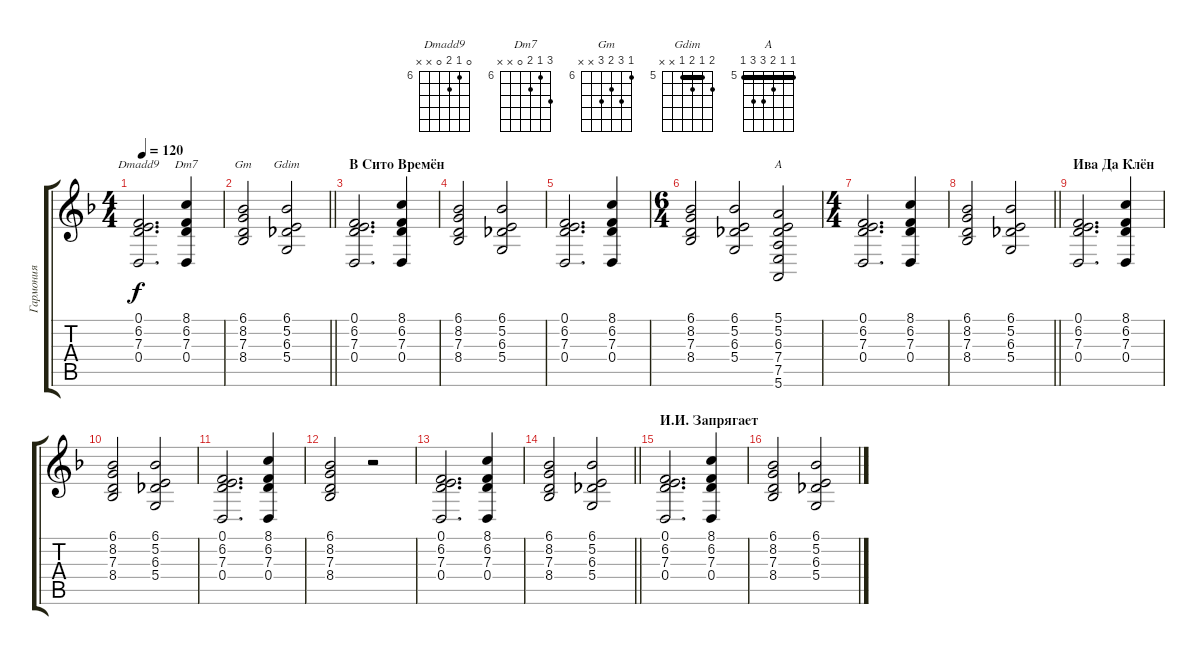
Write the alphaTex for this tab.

\track ("Гармония" "Гармония") {instrument orchestralharp}
\staff {score tabs}
\tuning (E4 B3 G3 D3 A2 E2) {hide}
\chord ("Dmadd9" 0 6 7 0 x x) {firstfret 6}
\chord ("Dm7" 8 6 7 0 x x) {firstfret 6}
\chord ("Gm" 6 8 7 8 x x) {firstfret 6}
\chord ("Gdim" 6 5 6 5 x x) {firstfret 5 barre 5}
\chord ("A" 5 5 6 7 7 5) {firstfret 5 barre 5}
\ts (4 4)
\tempo 120
\clef g2
\ks dminor
(0.1 6.2 7.3 0.4).2{d ch "Dmadd9" dy f} (8.1 6.2 7.3 0.4).4{ch "Dm7"} |
\barLineRight lightlight
(6.1 8.2 7.3 8.4).2{ch "Gm"} (6.1 5.2 6.3 5.4).2{ch "Gdim"} |
\section ("" "В Сито Времён")
(0.1 6.2 7.3 0.4).2{d} (8.1 6.2 7.3 0.4).4 |
(6.1 8.2 7.3 8.4).2 (6.1 5.2 6.3 5.4).2 |
(0.1 6.2 7.3 0.4).2{d} (8.1 6.2 7.3 0.4).4 |
\ts (6 4)
(6.1 8.2 7.3 8.4).2 (6.1 5.2 6.3 5.4).2 (5.1 5.2 6.3 7.4 7.5 5.6).2{ch "A"} |
\ts (4 4)
(0.1 6.2 7.3 0.4).2{d} (8.1 6.2 7.3 0.4).4 |
\barLineRight lightlight
(6.1 8.2 7.3 8.4).2 (6.1 5.2 6.3 5.4).2 |
\section ("" "Ива Да Клён")
(0.1 6.2 7.3 0.4).2{d} (8.1 6.2 7.3 0.4).4 |
(6.1 8.2 7.3 8.4).2 (6.1 5.2 6.3 5.4).2 |
(0.1 6.2 7.3 0.4).2{d} (8.1 6.2 7.3 0.4).4 |
(6.1 8.2 7.3 8.4).2 r.2 |
(0.1 6.2 7.3 0.4).2{d} (8.1 6.2 7.3 0.4).4 |
\barLineRight lightlight
(6.1 8.2 7.3 8.4).2 (6.1 5.2 6.3 5.4).2 |
\section ("" "И.И. Запрягает")
(0.1 6.2 7.3 0.4).2{d} (8.1 6.2 7.3 0.4).4 |
(6.1 8.2 7.3 8.4).2 (6.1 5.2 6.3 5.4).2
